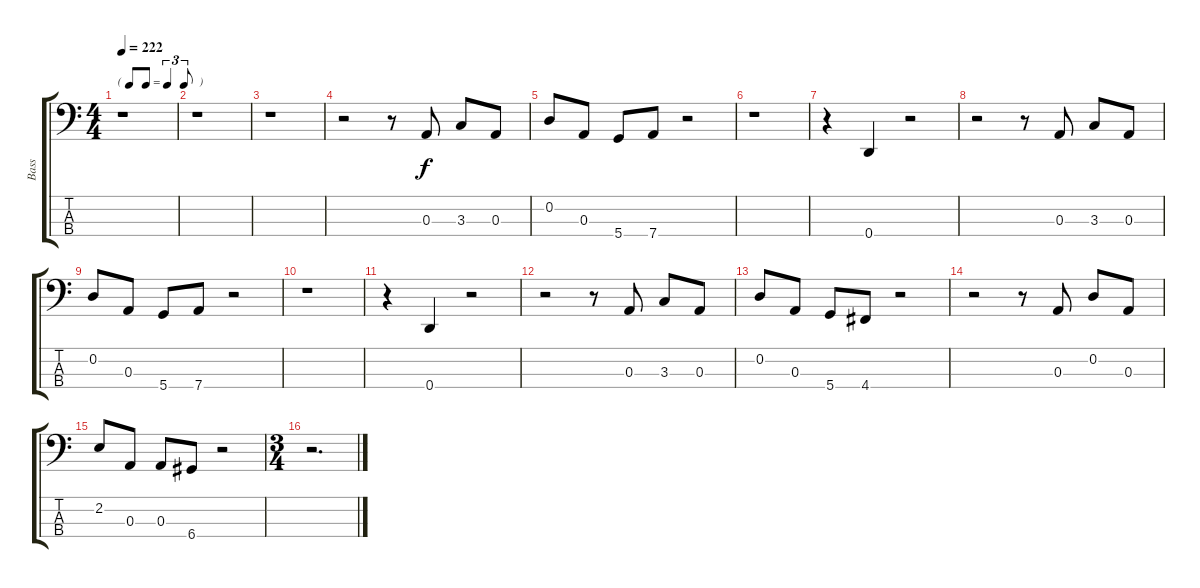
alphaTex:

\track ("Bass" "Bass") {instrument electricbassfinger}
\staff {score tabs}
\tuning (G2 D2 A1 D1) {hide}
\ts (4 4)
\tf triplet8th
\tempo 222
\clef f4
\ks c
r.1{dy f instrument electricbassfinger} |
r.1 |
r.1 |
r.2 r.8 0.3.8 3.3.8 0.3.8 |
0.2.8 0.3.8 5.4.8 7.4.8 r.2 |
r.1 |
r.4 0.4.4 r.2 |
r.2 r.8 0.3.8 3.3.8 0.3.8 |
0.2.8 0.3.8 5.4.8 7.4.8 r.2 |
r.1 |
r.4 0.4.4 r.2 |
r.2 r.8 0.3.8 3.3.8 0.3.8 |
0.2.8 0.3.8 5.4.8 4.4.8 r.2 |
r.2 r.8 0.3.8 0.2.8 0.3.8 |
2.2.8 0.3.8 0.3.8 6.4.8 r.2 |
\ts (3 4)
r.2{d}
